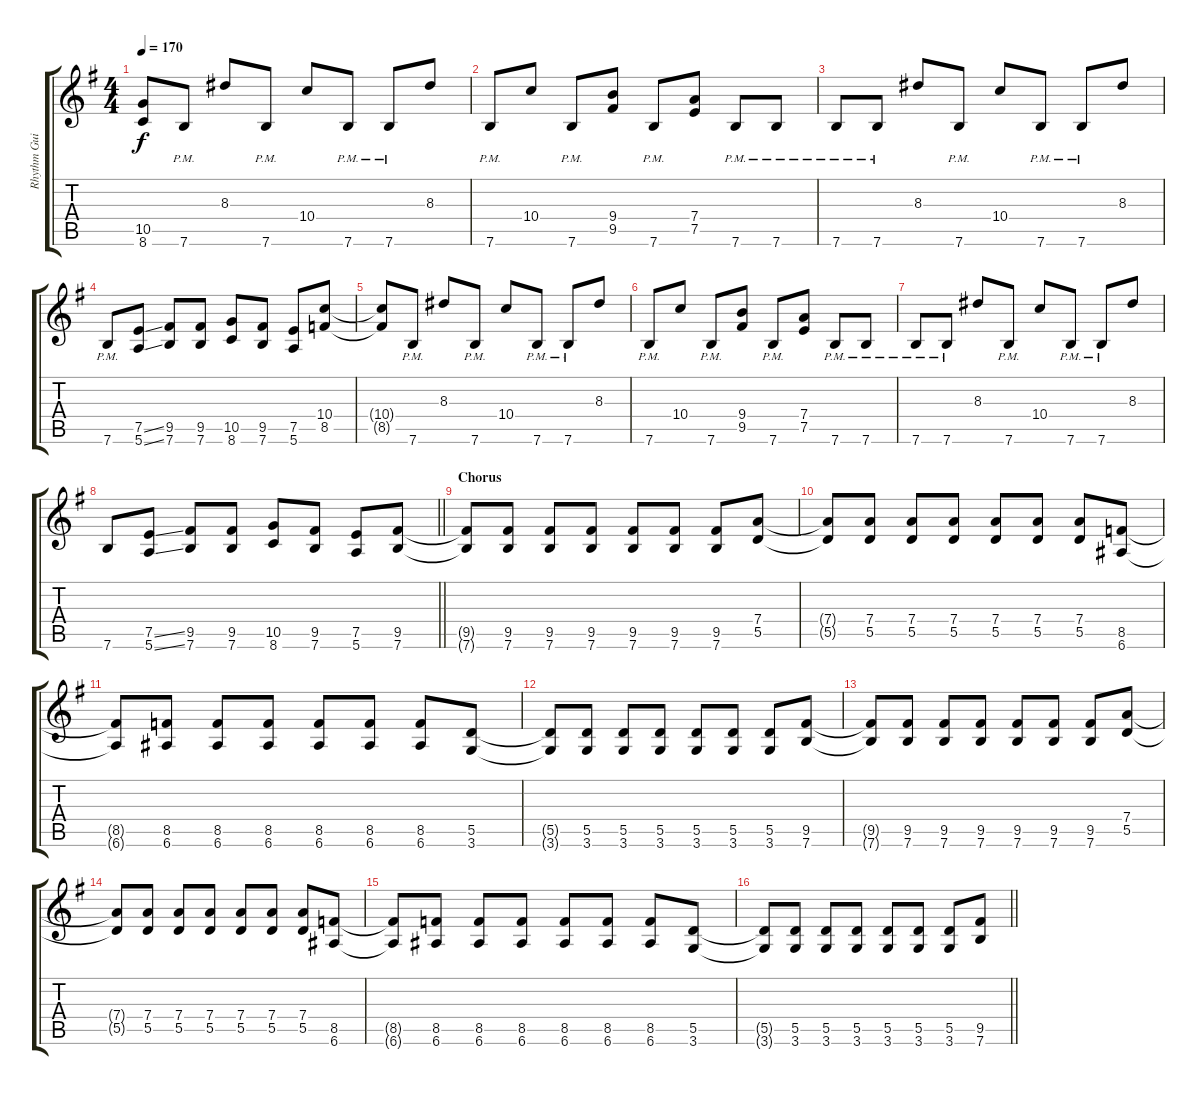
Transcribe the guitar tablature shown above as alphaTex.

\track ("Rhythm Guitar" "Rhythm Gui") {instrument distortionguitar}
\staff {score tabs}
\tuning (E4 B3 G3 D3 A2 E2) {hide}
\ts (4 4)
\tempo 170
\clef g2
\ks g
(10.5{t} 8.6{t}).8{dy f} 7.6{pm}.8 8.3.8 7.6{pm}.8 10.4.8 7.6{pm}.8 7.6{pm}.8 8.3.8 |
7.6{pm}.8 10.4.8 7.6{pm}.8 (9.4 9.5).8 7.6{pm}.8 (7.4 7.5).8 7.6{pm}.8 7.6{pm}.8 |
7.6{pm}.8 7.6{pm}.8 8.3.8 7.6{pm}.8 10.4.8 7.6{pm}.8 7.6{pm}.8 8.3.8 |
7.6{pm}.8 (7.5{ss} 5.6{ss}).8 (9.5 7.6).8 (9.5 7.6).8 (10.5 8.6).8 (9.5 7.6).8 (7.5 5.6).8 (10.4 8.5).8 |
(10.4{t} 8.5{t}).8 7.6{pm}.8 8.3.8 7.6{pm}.8 10.4.8 7.6{pm}.8 7.6{pm}.8 8.3.8 |
7.6{pm}.8 10.4.8 7.6{pm}.8 (9.4 9.5).8 7.6{pm}.8 (7.4 7.5).8 7.6{pm}.8 7.6{pm}.8 |
7.6{pm}.8 7.6{pm}.8 8.3.8 7.6{pm}.8 10.4.8 7.6{pm}.8 7.6{pm}.8 8.3.8 |
\barLineRight lightlight
7.6.8 (7.5{ss} 5.6{ss}).8 (9.5 7.6).8 (9.5 7.6).8 (10.5 8.6).8 (9.5 7.6).8 (7.5 5.6).8 (9.5 7.6).8 |
\section ("" "Chorus")
(9.5{t} 7.6{t}).8 (9.5 7.6).8 (9.5 7.6).8 (9.5 7.6).8 (9.5 7.6).8 (9.5 7.6).8 (9.5 7.6).8 (7.4 5.5).8 |
(7.4{t} 5.5{t}).8 (7.4 5.5).8 (7.4 5.5).8 (7.4 5.5).8 (7.4 5.5).8 (7.4 5.5).8 (7.4 5.5).8 (8.5 6.6).8 |
(8.5{t} 6.6{t}).8 (8.5 6.6).8 (8.5 6.6).8 (8.5 6.6).8 (8.5 6.6).8 (8.5 6.6).8 (8.5 6.6).8 (5.5 3.6).8 |
(5.5{t} 3.6{t}).8 (5.5 3.6).8 (5.5 3.6).8 (5.5 3.6).8 (5.5 3.6).8 (5.5 3.6).8 (5.5 3.6).8 (9.5 7.6).8 |
(9.5{t} 7.6{t}).8 (9.5 7.6).8 (9.5 7.6).8 (9.5 7.6).8 (9.5 7.6).8 (9.5 7.6).8 (9.5 7.6).8 (7.4 5.5).8 |
(7.4{t} 5.5{t}).8 (7.4 5.5).8 (7.4 5.5).8 (7.4 5.5).8 (7.4 5.5).8 (7.4 5.5).8 (7.4 5.5).8 (8.5 6.6).8 |
(8.5{t} 6.6{t}).8 (8.5 6.6).8 (8.5 6.6).8 (8.5 6.6).8 (8.5 6.6).8 (8.5 6.6).8 (8.5 6.6).8 (5.5 3.6).8 |
\barLineRight lightlight
(5.5{t} 3.6{t}).8 (5.5 3.6).8 (5.5 3.6).8 (5.5 3.6).8 (5.5 3.6).8 (5.5 3.6).8 (5.5 3.6).8 (9.5 7.6).8
